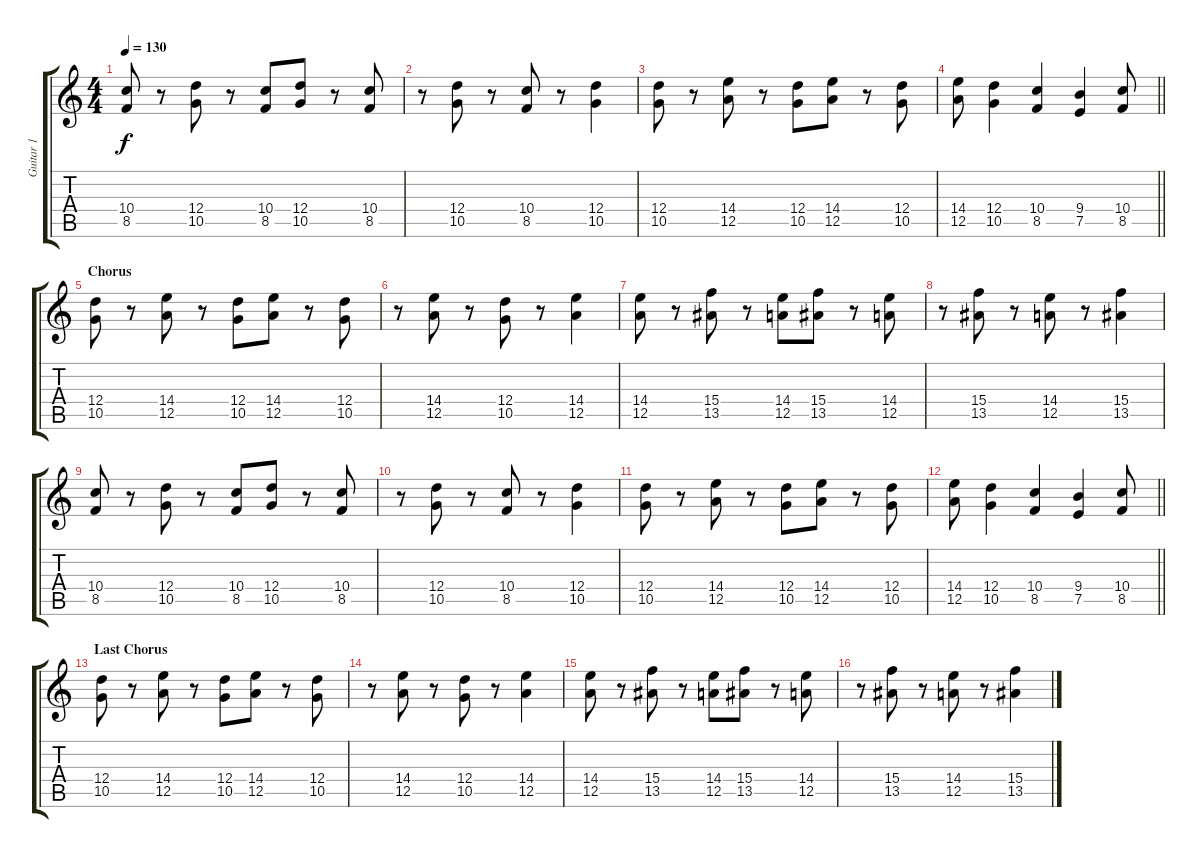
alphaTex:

\track ("Guitar 1" "Guitar 1") {instrument overdrivenguitar}
\staff {score tabs}
\tuning (E4 B3 G3 D3 A2 E2) {hide}
\ts (4 4)
\tempo 130
\clef g2
\ks c
(10.4 8.5).8{dy f} r.8 (12.4 10.5).8 r.8 (10.4 8.5).8 (12.4 10.5).8 r.8 (10.4 8.5).8 |
r.8 (12.4 10.5).8 r.8 (10.4 8.5).8 r.8 (12.4 10.5).4 |
(12.4 10.5).8 r.8 (14.4 12.5).8 r.8 (12.4 10.5).8 (14.4 12.5).8 r.8 (12.4 10.5).8 |
\barLineRight lightlight
(14.4 12.5).8 (12.4 10.5).4 (10.4 8.5).4 (9.4 7.5).4 (10.4 8.5).8 |
\section ("" "Chorus")
(12.4 10.5).8 r.8 (14.4 12.5).8 r.8 (12.4 10.5).8 (14.4 12.5).8 r.8 (12.4 10.5).8 |
r.8 (14.4 12.5).8 r.8 (12.4 10.5).8 r.8 (14.4 12.5).4 |
(14.4 12.5).8 r.8 (15.4 13.5).8 r.8 (14.4 12.5).8 (15.4 13.5).8 r.8 (14.4 12.5).8 |
r.8 (15.4 13.5).8 r.8 (14.4 12.5).8 r.8 (15.4 13.5).4 |
(10.4 8.5).8 r.8 (12.4 10.5).8 r.8 (10.4 8.5).8 (12.4 10.5).8 r.8 (10.4 8.5).8 |
r.8 (12.4 10.5).8 r.8 (10.4 8.5).8 r.8 (12.4 10.5).4 |
(12.4 10.5).8 r.8 (14.4 12.5).8 r.8 (12.4 10.5).8 (14.4 12.5).8 r.8 (12.4 10.5).8 |
\barLineRight lightlight
(14.4 12.5).8 (12.4 10.5).4 (10.4 8.5).4 (9.4 7.5).4 (10.4 8.5).8 |
\section ("" "Last Chorus")
(12.4 10.5).8 r.8 (14.4 12.5).8 r.8 (12.4 10.5).8 (14.4 12.5).8 r.8 (12.4 10.5).8 |
r.8 (14.4 12.5).8 r.8 (12.4 10.5).8 r.8 (14.4 12.5).4 |
(14.4 12.5).8 r.8 (15.4 13.5).8 r.8 (14.4 12.5).8 (15.4 13.5).8 r.8 (14.4 12.5).8 |
r.8 (15.4 13.5).8 r.8 (14.4 12.5).8 r.8 (15.4 13.5).4
